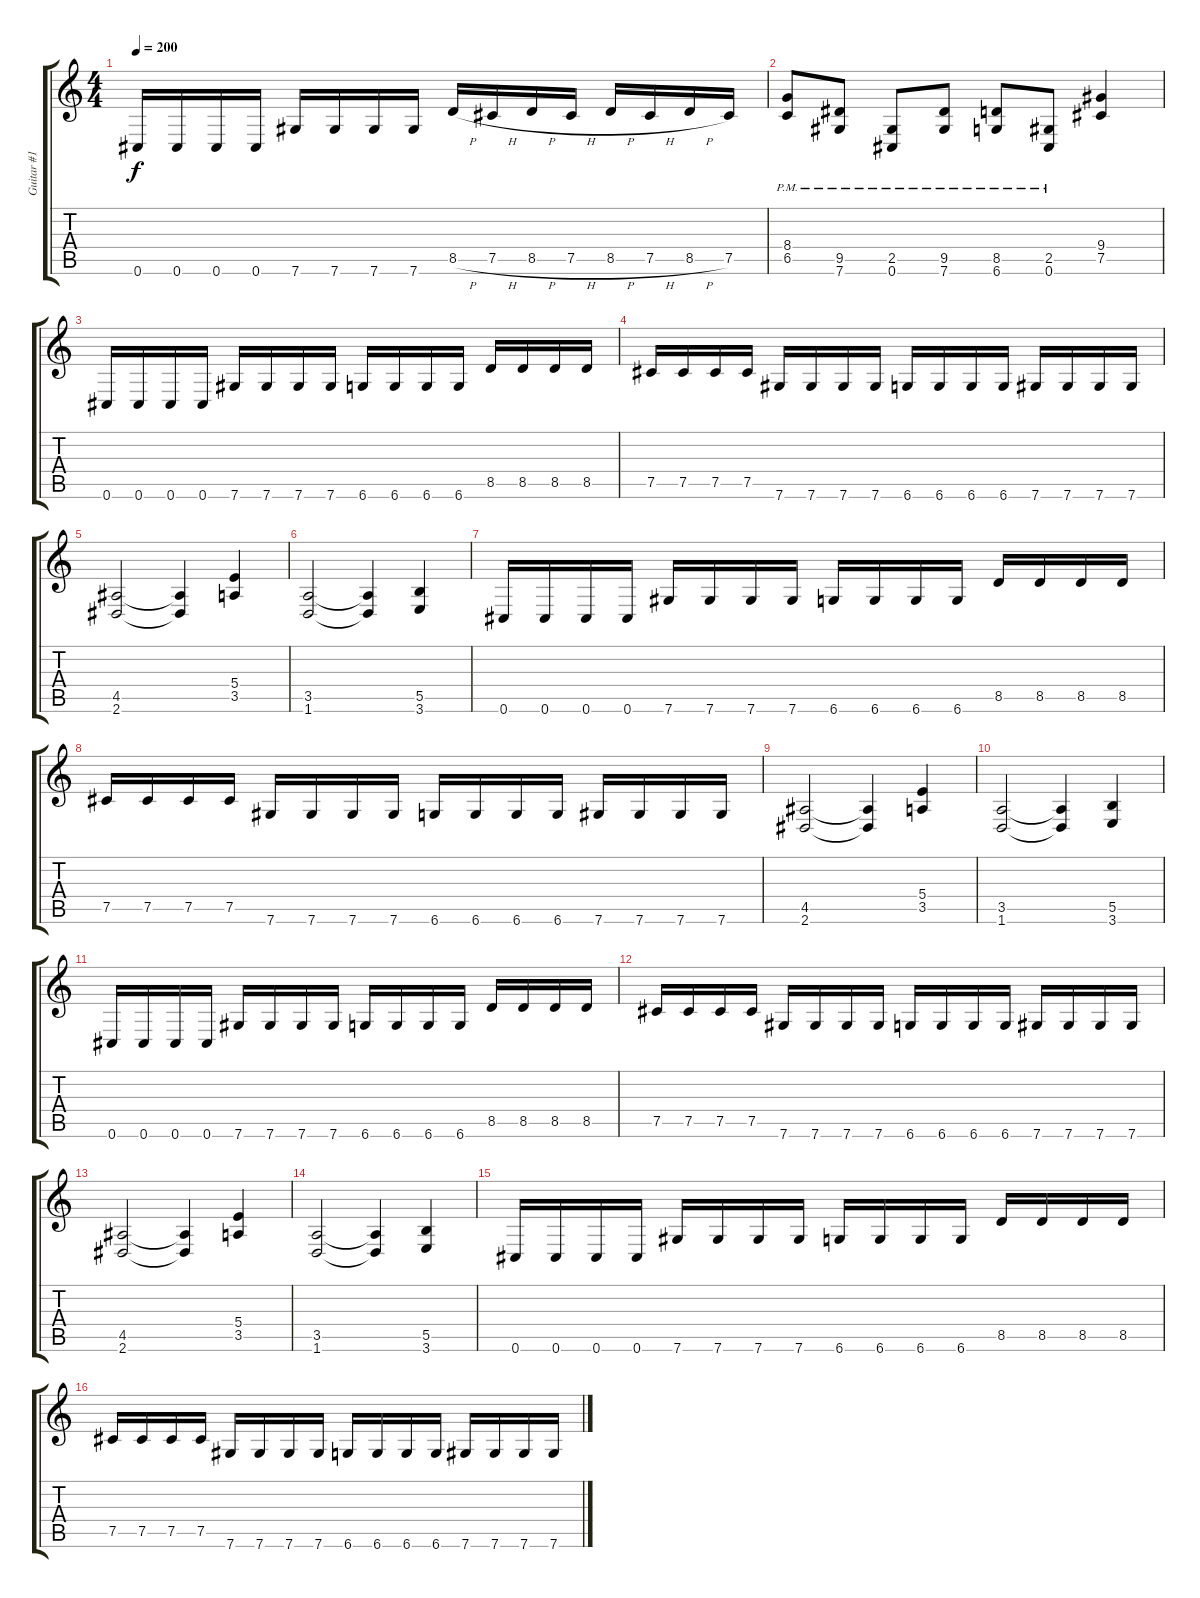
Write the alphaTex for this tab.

\track ("Guitar #1" "Guitar #1") {instrument distortionguitar}
\staff {score tabs}
\tuning (Db4 Ab3 E3 B2 Gb2 Db2) {hide}
\ts (4 4)
\tempo 200
\clef g2
\ks c
0.6.16{dy f} 0.6.16 0.6.16 0.6.16 7.6.16 7.6.16 7.6.16 7.6.16 8.5{h}.16 7.5{h}.16 8.5{h}.16 7.5{h}.16 8.5{h}.16 7.5{h}.16 8.5{h}.16 7.5.16 |
(8.4{pm} 6.5).8 (9.5{pm} 7.6).8 (2.5{pm} 0.6).8 (9.5{pm} 7.6).8 (8.5{pm} 6.6).8 (2.5{pm} 0.6).8 (9.4 7.5).4 |
0.6.16 0.6.16 0.6.16 0.6.16 7.6.16 7.6.16 7.6.16 7.6.16 6.6.16 6.6.16 6.6.16 6.6.16 8.5.16 8.5.16 8.5.16 8.5.16 |
7.5.16 7.5.16 7.5.16 7.5.16 7.6.16 7.6.16 7.6.16 7.6.16 6.6.16 6.6.16 6.6.16 6.6.16 7.6.16 7.6.16 7.6.16 7.6.16 |
(4.5 2.6).2 (4.5{t} 2.6{t}).4 (5.4 3.5).4 |
(3.5 1.6).2 (3.5{t} 1.6{t}).4 (5.5 3.6).4 |
0.6.16 0.6.16 0.6.16 0.6.16 7.6.16 7.6.16 7.6.16 7.6.16 6.6.16 6.6.16 6.6.16 6.6.16 8.5.16 8.5.16 8.5.16 8.5.16 |
7.5.16 7.5.16 7.5.16 7.5.16 7.6.16 7.6.16 7.6.16 7.6.16 6.6.16 6.6.16 6.6.16 6.6.16 7.6.16 7.6.16 7.6.16 7.6.16 |
(4.5 2.6).2 (4.5{t} 2.6{t}).4 (5.4 3.5).4 |
(3.5 1.6).2 (3.5{t} 1.6{t}).4 (5.5 3.6).4 |
0.6.16 0.6.16 0.6.16 0.6.16 7.6.16 7.6.16 7.6.16 7.6.16 6.6.16 6.6.16 6.6.16 6.6.16 8.5.16 8.5.16 8.5.16 8.5.16 |
7.5.16 7.5.16 7.5.16 7.5.16 7.6.16 7.6.16 7.6.16 7.6.16 6.6.16 6.6.16 6.6.16 6.6.16 7.6.16 7.6.16 7.6.16 7.6.16 |
(4.5 2.6).2 (4.5{t} 2.6{t}).4 (5.4 3.5).4 |
(3.5 1.6).2 (3.5{t} 1.6{t}).4 (5.5 3.6).4 |
0.6.16 0.6.16 0.6.16 0.6.16 7.6.16 7.6.16 7.6.16 7.6.16 6.6.16 6.6.16 6.6.16 6.6.16 8.5.16 8.5.16 8.5.16 8.5.16 |
7.5.16 7.5.16 7.5.16 7.5.16 7.6.16 7.6.16 7.6.16 7.6.16 6.6.16 6.6.16 6.6.16 6.6.16 7.6.16 7.6.16 7.6.16 7.6.16
